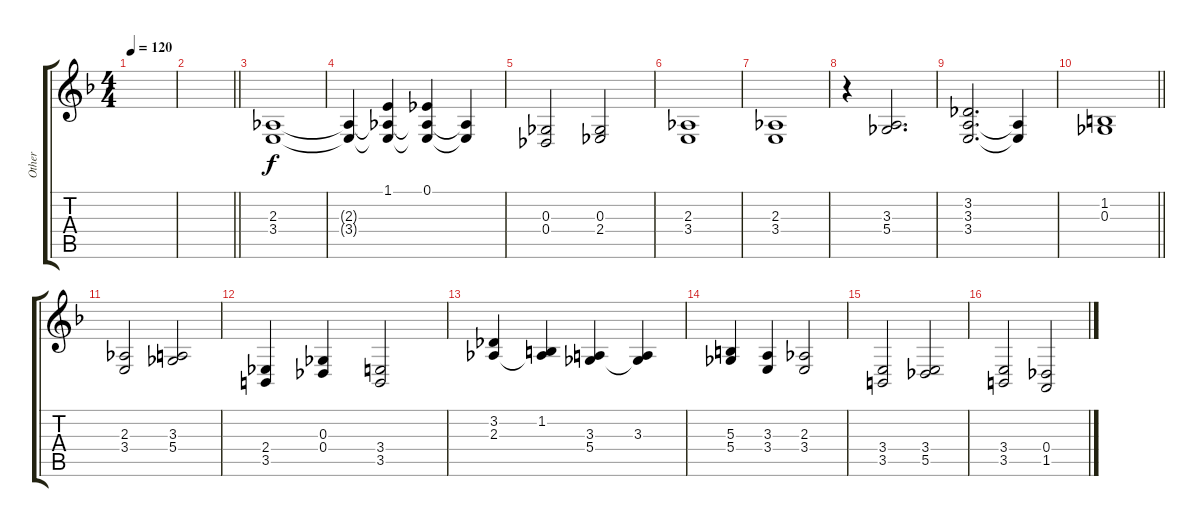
\track ("Other" "Other") {instrument lead1square}
\staff {score tabs}
\tuning (Eb4 Bb3 Gb3 Db3 Ab2 Eb2) {hide}
\ts (4 4)
\tempo 120
\clef g2
\ks dminor
|
\barLineRight lightlight
|
(2.3 3.4).1 |
(2.3{t} 3.4{t}).4 (1.1 2.3{t} 3.4{t}).4 (0.1 2.3{t} 3.4{t}).4 (2.3{t} 3.4{t}).4 |
(0.3 0.4).2 (0.3 2.4).2 |
(2.3 3.4).1 |
(2.3 3.4).1 |
r.4 (3.3 5.4).2{d} |
(3.2 3.3 3.4).2{d} (3.3{t} 3.4{t}).4 |
\barLineRight lightlight
(1.2 0.3).1 |
(2.3 3.4).2 (3.3 5.4).2 |
(2.4 3.5).4 (0.3 0.4).4 (3.4 3.5).2 |
(3.2 2.3).4 (1.2 2.3{t}).4 (3.3 5.4).4 (3.3 5.4{t}).4 |
(5.3 5.4).4 (3.3 3.4).4 (2.3 3.4).2 |
(3.4 3.5).2 (3.4 5.5).2 |
(3.4 3.5).2 (0.4 1.5).2
